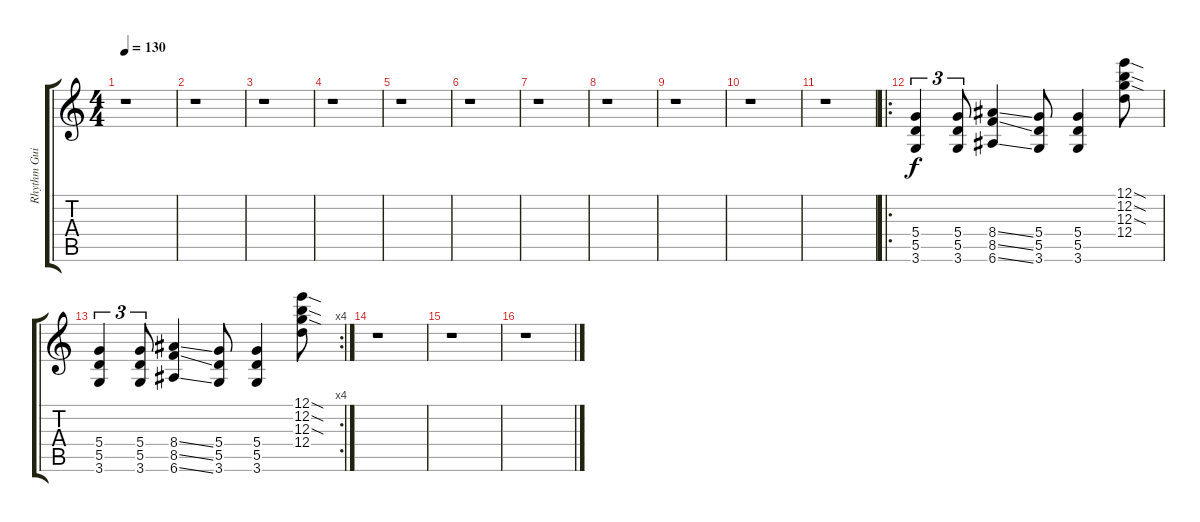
\track ("Rhythm Guitar" "Rhythm Gui") {instrument distortionguitar}
\staff {score tabs}
\tuning (E4 B3 G3 D3 A2 E2) {hide}
\ts (4 4)
\tempo 130
\clef g2
\ks c
r.1{dy f} |
r.1 |
r.1 |
r.1 |
r.1 |
r.1 |
r.1 |
r.1 |
r.1 |
r.1 |
r.1 |
\ro
(5.4 5.5 3.6).4{tu (3 2)} (5.4 5.5 3.6).8{tu (3 2)} (8.4{ss} 8.5{ss} 6.6{ss}).4 (5.4 5.5 3.6).8 (5.4 5.5 3.6).4 (12.1{sod} 12.2{sod} 12.3{sod} 12.4).8 |
\rc 4
(5.4 5.5 3.6).4{tu (3 2)} (5.4 5.5 3.6).8{tu (3 2)} (8.4{ss} 8.5{ss} 6.6{ss}).4 (5.4 5.5 3.6).8 (5.4 5.5 3.6).4 (12.1{sod} 12.2{sod} 12.3{sod} 12.4).8 |
r.1 |
r.1 |
r.1
